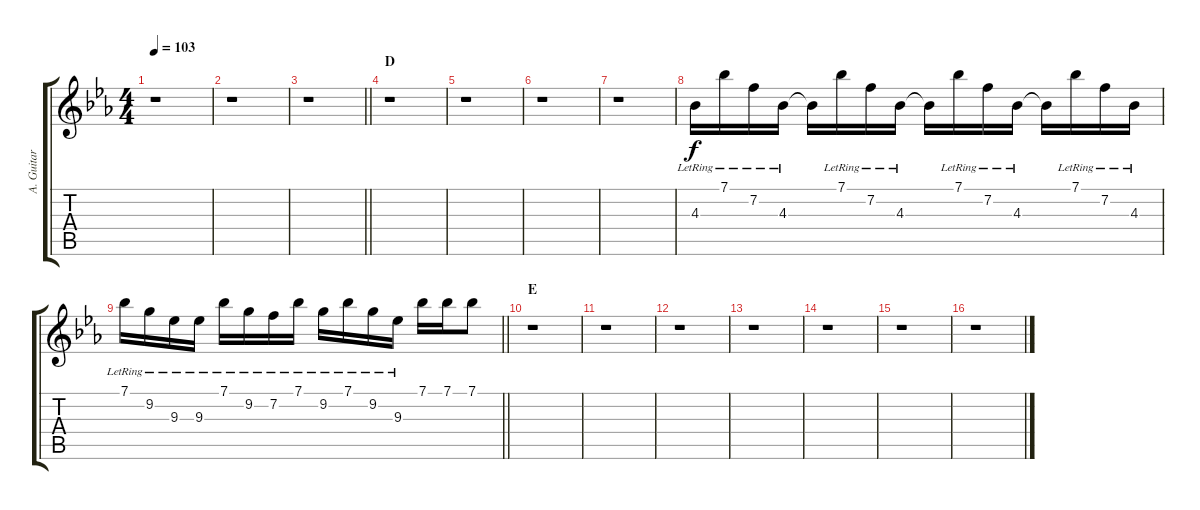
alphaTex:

\track ("A. Guitar II" "A. Guitar ") {instrument acousticguitarsteel}
\staff {score tabs}
\tuning (Eb4 Bb3 Gb3 Db3 Ab2 Eb2) {hide}
\ts (4 4)
\tempo 103
\clef g2
\ks eb
r.1{dy f} |
r.1 |
\barLineRight lightlight
r.1 |
\section ("" "D")
r.1 |
r.1 |
r.1 |
r.1 |
4.3{lr}.16 7.1{lr}.16 7.2{lr}.16 4.3{lr}.16 4.3{t}.16 7.1{lr}.16 7.2{lr}.16 4.3{lr}.16 4.3{t}.16 7.1{lr}.16 7.2{lr}.16 4.3{lr}.16 4.3{t}.16 7.1{lr}.16 7.2{lr}.16 4.3{lr}.16 |
\barLineRight lightlight
7.1{lr}.16 9.2{lr}.16 9.3{lr}.16 9.3{lr}.16 7.1{lr}.16 9.2{lr}.16 7.2{lr}.16 7.1{lr}.16 9.2{lr}.16 7.1{lr}.16 9.2{lr}.16 9.3{lr}.16 7.1.16 7.1.16 7.1.8 |
\section ("" "E")
r.1 |
r.1 |
r.1 |
r.1 |
r.1 |
r.1 |
r.1
